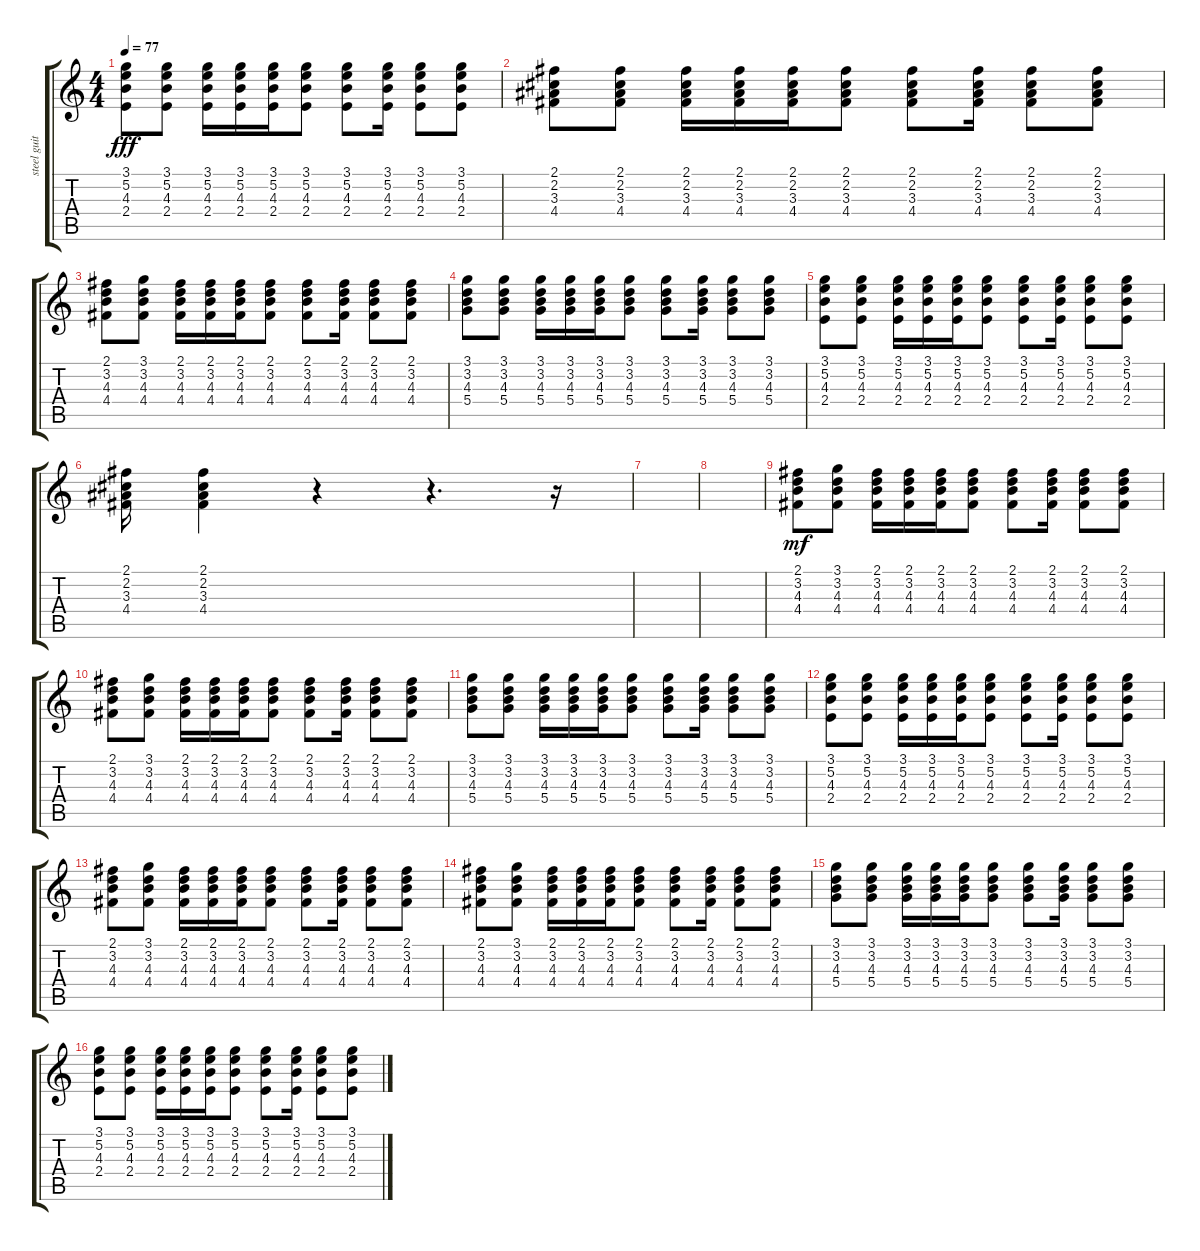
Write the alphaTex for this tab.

\track ("steel guitar " "steel guit") {instrument acousticguitarsteel}
\staff {score tabs}
\tuning (E4 B3 G3 D3 A2 E2) {hide}
\ts (4 4)
\tempo 77
\clef g2
\ks c
(3.1 5.2 4.3 2.4).8{dy fff} (3.1 5.2 4.3 2.4).8 (3.1 5.2 4.3 2.4).16 (3.1 5.2 4.3 2.4).16 (3.1 5.2 4.3 2.4).16 (3.1 5.2 4.3 2.4).8 (3.1 5.2 4.3 2.4).8 (3.1 5.2 4.3 2.4).16 (3.1 5.2 4.3 2.4).8 (3.1 5.2 4.3 2.4).8 |
(2.1 2.2 3.3 4.4).8 (2.1 2.2 3.3 4.4).8 (2.1 2.2 3.3 4.4).16 (2.1 2.2 3.3 4.4).16 (2.1 2.2 3.3 4.4).16 (2.1 2.2 3.3 4.4).8 (2.1 2.2 3.3 4.4).8 (2.1 2.2 3.3 4.4).16 (2.1 2.2 3.3 4.4).8 (2.1 2.2 3.3 4.4).8 |
(2.1 3.2 4.3 4.4).8 (3.1 3.2 4.3 4.4).8 (2.1 3.2 4.3 4.4).16 (2.1 3.2 4.3 4.4).16 (2.1 3.2 4.3 4.4).16 (2.1 3.2 4.3 4.4).8 (2.1 3.2 4.3 4.4).8 (2.1 3.2 4.3 4.4).16 (2.1 3.2 4.3 4.4).8 (2.1 3.2 4.3 4.4).8 |
(3.1 3.2 4.3 5.4).8 (3.1 3.2 4.3 5.4).8 (3.1 3.2 4.3 5.4).16 (3.1 3.2 4.3 5.4).16 (3.1 3.2 4.3 5.4).16 (3.1 3.2 4.3 5.4).8 (3.1 3.2 4.3 5.4).8 (3.1 3.2 4.3 5.4).16 (3.1 3.2 4.3 5.4).8 (3.1 3.2 4.3 5.4).8 |
(3.1 5.2 4.3 2.4).8 (3.1 5.2 4.3 2.4).8 (3.1 5.2 4.3 2.4).16 (3.1 5.2 4.3 2.4).16 (3.1 5.2 4.3 2.4).16 (3.1 5.2 4.3 2.4).8 (3.1 5.2 4.3 2.4).8 (3.1 5.2 4.3 2.4).16 (3.1 5.2 4.3 2.4).8 (3.1 5.2 4.3 2.4).8 |
(2.1 2.2 3.3 4.4).16 (2.1 2.2 3.3 4.4).4 r.4 r.4{d} r.16 |
|
|
(2.1 3.2 4.3 4.4).8{dy mf volume 3} (3.1 3.2 4.3 4.4).8 (2.1 3.2 4.3 4.4).16 (2.1 3.2 4.3 4.4).16 (2.1 3.2 4.3 4.4).16 (2.1 3.2 4.3 4.4).8 (2.1 3.2 4.3 4.4).8 (2.1 3.2 4.3 4.4).16 (2.1 3.2 4.3 4.4).8 (2.1 3.2 4.3 4.4).8 |
(2.1 3.2 4.3 4.4).8 (3.1 3.2 4.3 4.4).8 (2.1 3.2 4.3 4.4).16 (2.1 3.2 4.3 4.4).16 (2.1 3.2 4.3 4.4).16 (2.1 3.2 4.3 4.4).8 (2.1 3.2 4.3 4.4).8 (2.1 3.2 4.3 4.4).16 (2.1 3.2 4.3 4.4).8 (2.1 3.2 4.3 4.4).8 |
(3.1 3.2 4.3 5.4).8 (3.1 3.2 4.3 5.4).8 (3.1 3.2 4.3 5.4).16 (3.1 3.2 4.3 5.4).16 (3.1 3.2 4.3 5.4).16 (3.1 3.2 4.3 5.4).8 (3.1 3.2 4.3 5.4).8 (3.1 3.2 4.3 5.4).16 (3.1 3.2 4.3 5.4).8 (3.1 3.2 4.3 5.4).8 |
(3.1 5.2 4.3 2.4).8 (3.1 5.2 4.3 2.4).8 (3.1 5.2 4.3 2.4).16 (3.1 5.2 4.3 2.4).16 (3.1 5.2 4.3 2.4).16 (3.1 5.2 4.3 2.4).8 (3.1 5.2 4.3 2.4).8 (3.1 5.2 4.3 2.4).16 (3.1 5.2 4.3 2.4).8 (3.1 5.2 4.3 2.4).8 |
(2.1 3.2 4.3 4.4).8 (3.1 3.2 4.3 4.4).8 (2.1 3.2 4.3 4.4).16 (2.1 3.2 4.3 4.4).16 (2.1 3.2 4.3 4.4).16 (2.1 3.2 4.3 4.4).8 (2.1 3.2 4.3 4.4).8 (2.1 3.2 4.3 4.4).16 (2.1 3.2 4.3 4.4).8 (2.1 3.2 4.3 4.4).8 |
(2.1 3.2 4.3 4.4).8 (3.1 3.2 4.3 4.4).8 (2.1 3.2 4.3 4.4).16 (2.1 3.2 4.3 4.4).16 (2.1 3.2 4.3 4.4).16 (2.1 3.2 4.3 4.4).8 (2.1 3.2 4.3 4.4).8 (2.1 3.2 4.3 4.4).16 (2.1 3.2 4.3 4.4).8 (2.1 3.2 4.3 4.4).8 |
(3.1 3.2 4.3 5.4).8 (3.1 3.2 4.3 5.4).8 (3.1 3.2 4.3 5.4).16 (3.1 3.2 4.3 5.4).16 (3.1 3.2 4.3 5.4).16 (3.1 3.2 4.3 5.4).8 (3.1 3.2 4.3 5.4).8 (3.1 3.2 4.3 5.4).16 (3.1 3.2 4.3 5.4).8 (3.1 3.2 4.3 5.4).8 |
(3.1 5.2 4.3 2.4).8 (3.1 5.2 4.3 2.4).8 (3.1 5.2 4.3 2.4).16 (3.1 5.2 4.3 2.4).16 (3.1 5.2 4.3 2.4).16 (3.1 5.2 4.3 2.4).8 (3.1 5.2 4.3 2.4).8 (3.1 5.2 4.3 2.4).16 (3.1 5.2 4.3 2.4).8 (3.1 5.2 4.3 2.4).8
